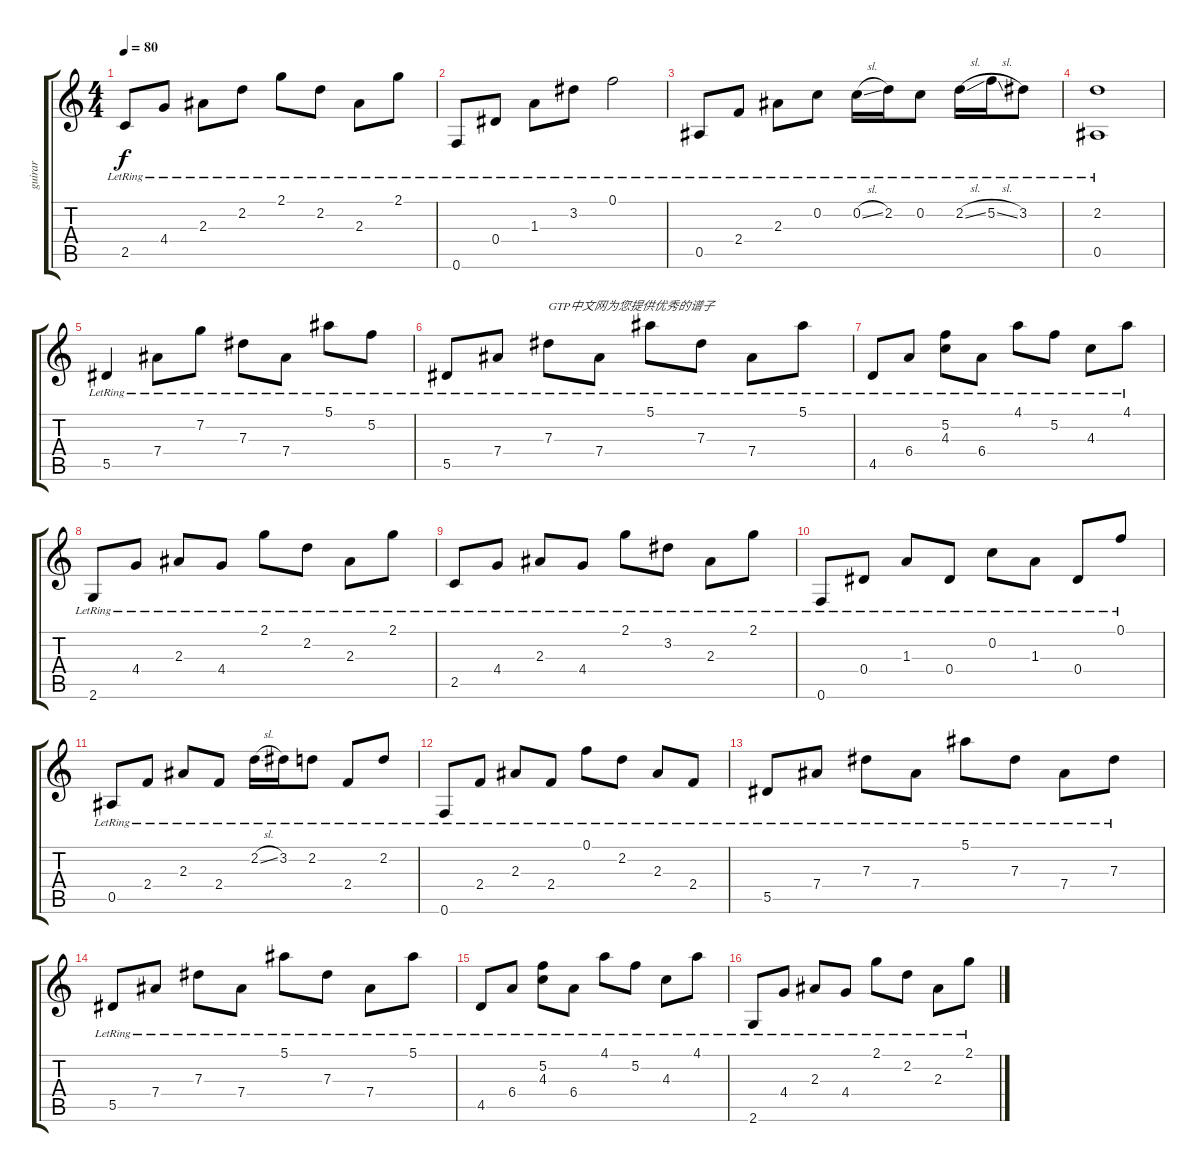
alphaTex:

\track ("guirar" "guirar") {instrument acousticguitarsteel}
\staff {score tabs}
\tuning (F4 C4 Ab3 Eb3 Bb2 F2) {hide}
\ts (4 4)
\tempo 80
\clef g2
\ks c
2.5{lr}.8{dy f} 4.4{lr}.8 2.3{lr}.8 2.2{lr}.8 2.1{lr}.8 2.2{lr}.8 2.3{lr}.8 2.1{lr}.8 |
0.6{lr}.8 0.4{lr}.8 1.3{lr}.8 3.2{lr}.8 0.1{lr}.2 |
0.5{lr}.8 2.4{lr}.8 2.3{lr}.8 0.2{lr}.8 0.2{sl lr}.16 2.2{lr}.16 0.2{lr}.8 2.2{sl lr}.16 5.2{sl lr}.16 3.2{lr}.8 |
(2.2{lr} 0.5{lr}).1 |
5.5{lr}.4 7.4{lr}.8 7.2{lr}.8 7.3{lr}.8 7.4{lr}.8 5.1{lr}.8 5.2{lr}.8 |
5.5{lr}.8 7.4{lr}.8 7.3{lr}.8{txt "GTP中文网为您提供优秀的谱子"} 7.4{lr}.8 5.1{lr}.8 7.3{lr}.8 7.4{lr}.8 5.1{lr}.8 |
4.5{lr}.8 6.4{lr}.8 (5.2{lr} 4.3{lr}).8 6.4{lr}.8 4.1{lr}.8 5.2{lr}.8 4.3{lr}.8 4.1{lr}.8 |
2.6{lr}.8 4.4{lr}.8 2.3{lr}.8 4.4{lr}.8 2.1{lr}.8 2.2{lr}.8 2.3{lr}.8 2.1{lr}.8 |
2.5{lr}.8 4.4{lr}.8 2.3{lr}.8 4.4{lr}.8 2.1{lr}.8 3.2{lr}.8 2.3{lr}.8 2.1{lr}.8 |
0.6{lr}.8 0.4{lr}.8 1.3{lr}.8 0.4{lr}.8 0.2{lr}.8 1.3{lr}.8 0.4{lr}.8 0.1{lr}.8 |
0.5{lr}.8 2.4{lr}.8 2.3{lr}.8 2.4{lr}.8 2.2{sl lr}.16 3.2{lr}.16 2.2{lr}.8 2.4{lr}.8 2.2{lr}.8 |
0.6{lr}.8 2.4{lr}.8 2.3{lr}.8 2.4{lr}.8 0.1{lr}.8 2.2{lr}.8 2.3{lr}.8 2.4{lr}.8 |
5.5{lr}.8 7.4{lr}.8 7.3{lr}.8 7.4{lr}.8 5.1{lr}.8 7.3{lr}.8 7.4{lr}.8 7.3{lr}.8 |
5.5{lr}.8 7.4{lr}.8 7.3{lr}.8 7.4{lr}.8 5.1{lr}.8 7.3{lr}.8 7.4{lr}.8 5.1{lr}.8 |
4.5{lr}.8 6.4{lr}.8 (5.2{lr} 4.3{lr}).8 6.4{lr}.8 4.1{lr}.8 5.2{lr}.8 4.3{lr}.8 4.1{lr}.8 |
2.6{lr}.8 4.4{lr}.8 2.3{lr}.8 4.4{lr}.8 2.1{lr}.8 2.2{lr}.8 2.3{lr}.8 2.1{lr}.8
